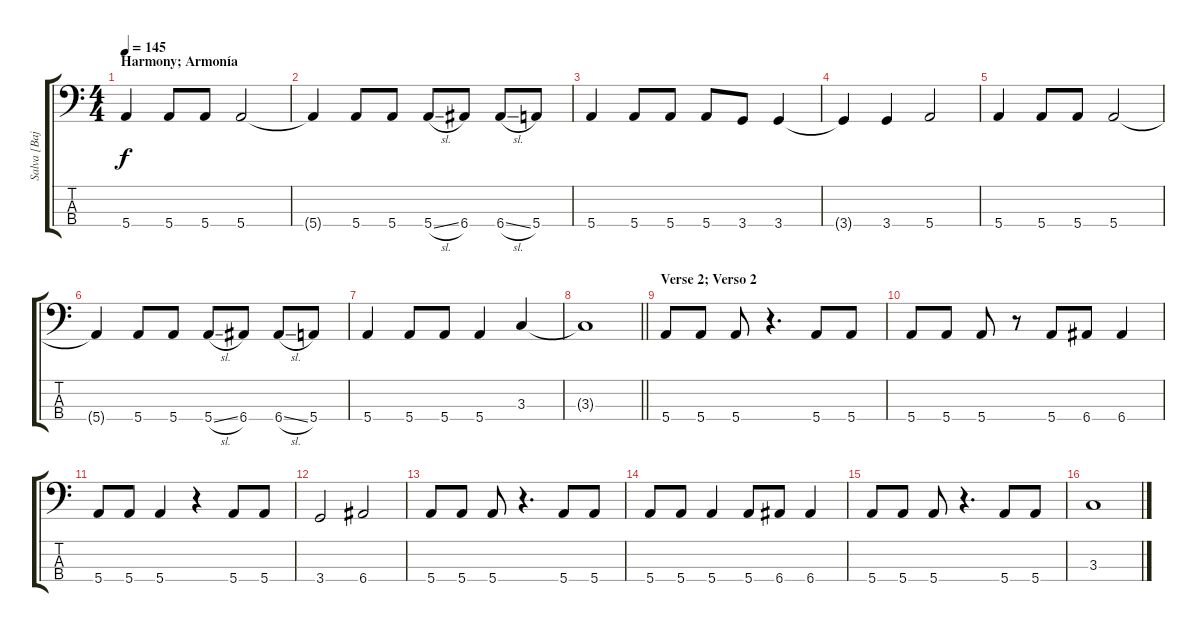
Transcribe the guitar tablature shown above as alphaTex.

\track ("Salva [Bajo]" "Salva [Baj") {instrument electricbassfinger}
\staff {score tabs}
\tuning (G2 D2 A1 E1) {hide}
\ts (4 4)
\section ("" "Harmony; Armonía")
\tempo 145
\clef f4
\ks c
5.4.4{dy f} 5.4.8 5.4.8 5.4.2 |
5.4{t}.4 5.4.8 5.4.8 5.4{sl}.8 6.4.8 6.4{sl}.8 5.4.8 |
5.4.4 5.4.8 5.4.8 5.4.8 3.4.8 3.4.4 |
3.4{t}.4 3.4.4 5.4.2 |
5.4.4 5.4.8 5.4.8 5.4.2 |
5.4{t}.4 5.4.8 5.4.8 5.4{sl}.8 6.4.8 6.4{sl}.8 5.4.8 |
5.4.4 5.4.8 5.4.8 5.4.4 3.3.4 |
\barLineRight lightlight
3.3{t}.1 |
\section ("" "Verse 2; Verso 2")
5.4.8 5.4.8 5.4.8 r.4{d} 5.4.8 5.4.8 |
5.4.8 5.4.8 5.4.8 r.8 5.4.8 6.4.8 6.4.4 |
5.4.8 5.4.8 5.4.4 r.4 5.4.8 5.4.8 |
3.4.2 6.4.2 |
5.4.8 5.4.8 5.4.8 r.4{d} 5.4.8 5.4.8 |
5.4.8 5.4.8 5.4.4 5.4.8 6.4.8 6.4.4 |
5.4.8 5.4.8 5.4.8 r.4{d} 5.4.8 5.4.8 |
3.3.1
